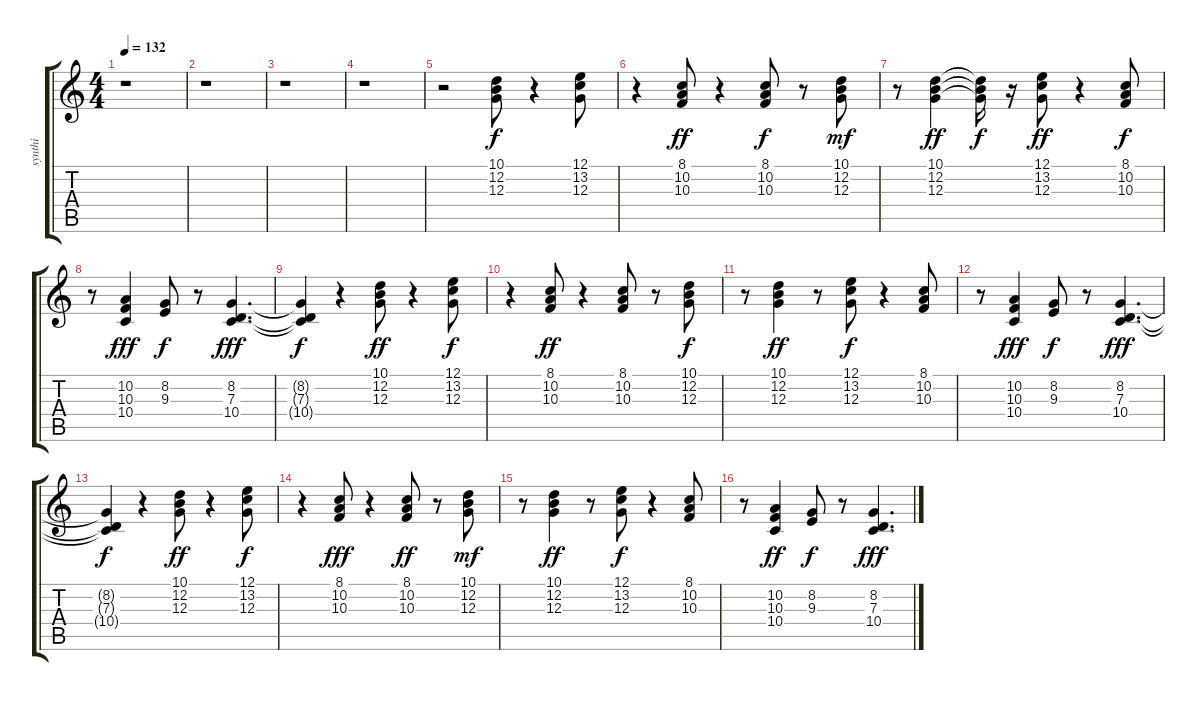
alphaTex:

\track ("synthi" "synthi") {instrument lead1square}
\staff {score tabs}
\tuning (E4 B3 G3 D3 A2 E2) {hide}
\ts (4 4)
\tempo 132
\clef g2
\ks c
r.1{dy f} |
r.1 |
r.1 |
r.1 |
r.2 (10.1 12.2 12.3).8 r.4 (12.1 13.2 12.3).8 |
r.4 (8.1 10.2 10.3).8{dy ff} r.4 (8.1 10.2 10.3).8{dy f} r.8 (10.1 12.2 12.3).8{dy mf} |
r.8 (10.1 12.2 12.3).4{dy ff} (10.1{t} 12.2{t} 12.3{t}).16{dy f} r.16 (12.1 13.2 12.3).8{dy ff} r.4 (8.1 10.2 10.3).8{dy f} |
r.8 (10.2 10.3 10.4).4{dy fff} (8.2 9.3).8{dy f} r.8 (8.2 7.3 10.4).4{d dy fff} |
(8.2{t} 7.3{t} 10.4{t}).4{dy f} r.4 (10.1 12.2 12.3).8{dy ff} r.4 (12.1 13.2 12.3).8{dy f} |
r.4 (8.1 10.2 10.3).8{dy ff} r.4 (8.1 10.2 10.3).8 r.8 (10.1 12.2 12.3).8{dy f} |
r.8 (10.1 12.2 12.3).4{dy ff} r.8 (12.1 13.2 12.3).8{dy f} r.4 (8.1 10.2 10.3).8 |
r.8 (10.2 10.3 10.4).4{dy fff} (8.2 9.3).8{dy f} r.8 (8.2 7.3 10.4).4{d dy fff} |
(8.2{t} 7.3{t} 10.4{t}).4{dy f} r.4 (10.1 12.2 12.3).8{dy ff} r.4 (12.1 13.2 12.3).8{dy f} |
r.4 (8.1 10.2 10.3).8{dy fff} r.4 (8.1 10.2 10.3).8{dy ff} r.8 (10.1 12.2 12.3).8{dy mf} |
r.8 (10.1 12.2 12.3).4{dy ff} r.8 (12.1 13.2 12.3).8{dy f} r.4 (8.1 10.2 10.3).8 |
r.8 (10.2 10.3 10.4).4{dy ff} (8.2 9.3).8{dy f} r.8 (8.2 7.3 10.4).4{d dy fff}
